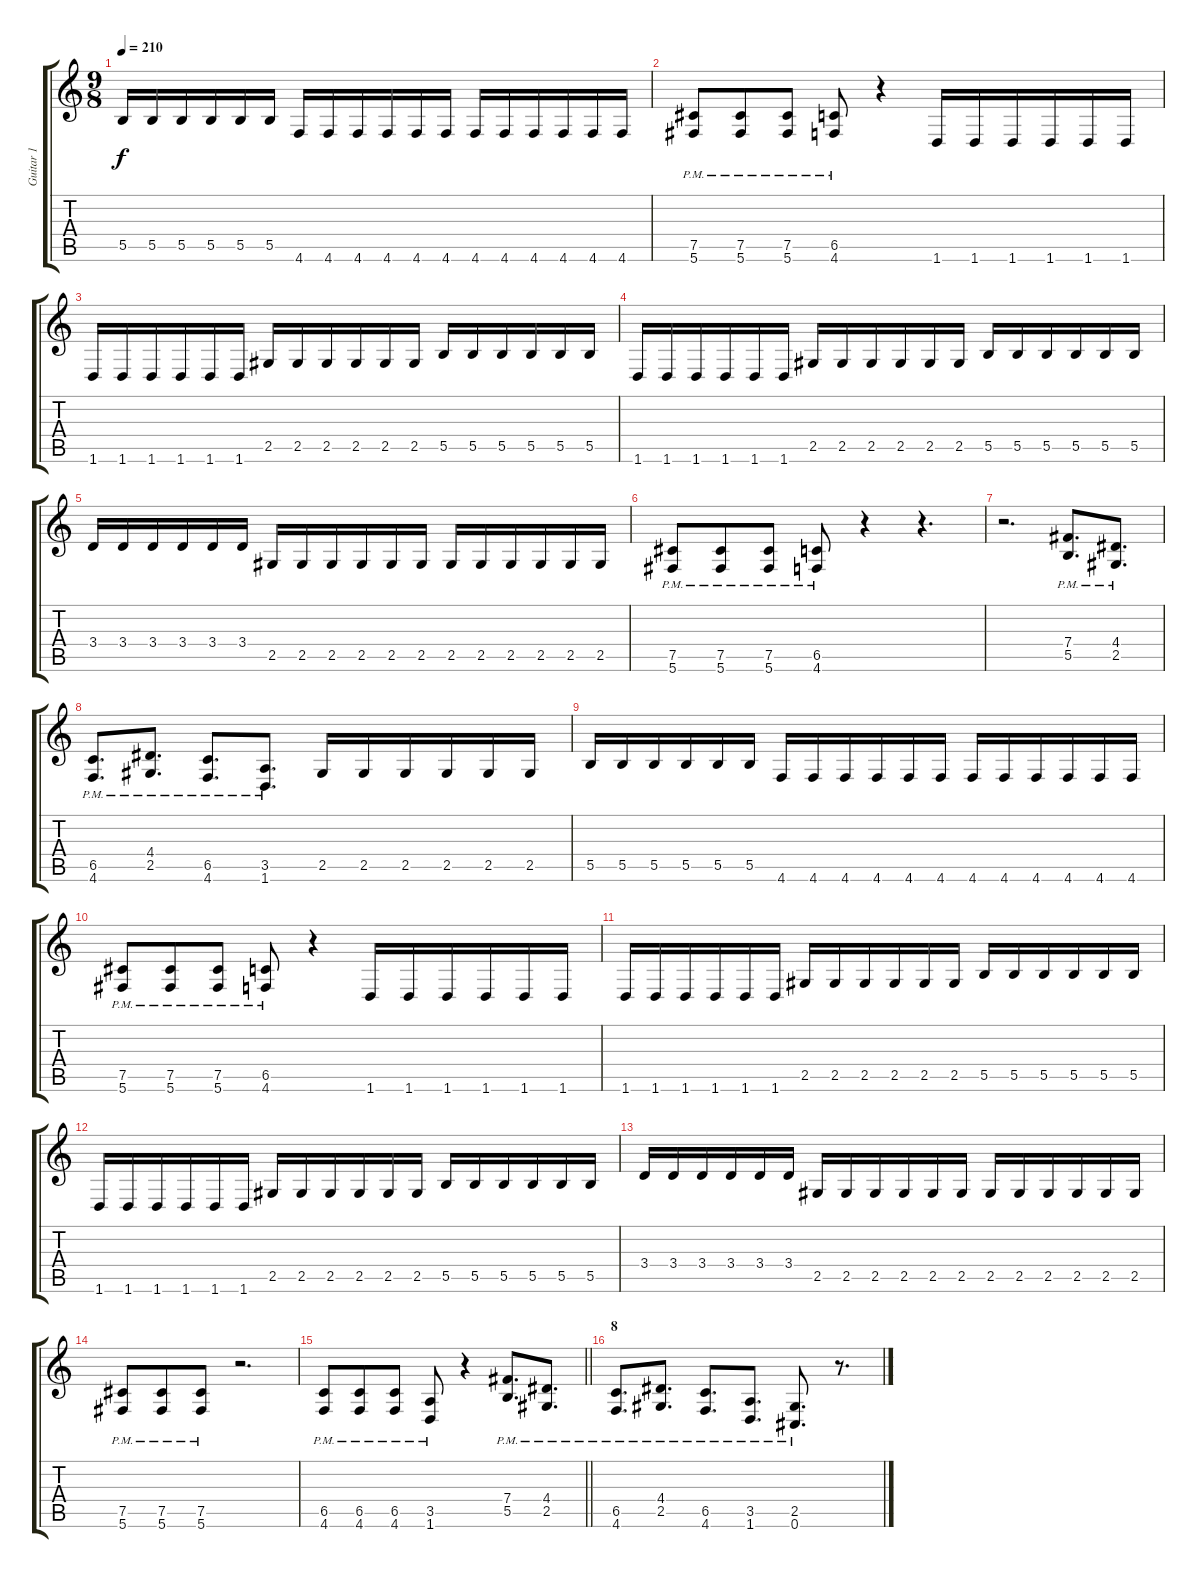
\track ("Guitar 1" "Guitar 1") {instrument distortionguitar}
\staff {score tabs}
\tuning (Db4 Ab3 E3 B2 Gb2 Db2) {hide}
\ts (9 8)
\tempo 210
\clef g2
\ks c
5.5.16{dy f} 5.5.16 5.5.16 5.5.16 5.5.16 5.5.16 4.6.16 4.6.16 4.6.16 4.6.16 4.6.16 4.6.16 4.6.16 4.6.16 4.6.16 4.6.16 4.6.16 4.6.16 |
(7.5{pm} 5.6{pm}).8 (7.5{pm} 5.6{pm}).8 (7.5{pm} 5.6{pm}).8 (6.5{pm} 4.6{pm}).8 r.4 1.6.16 1.6.16 1.6.16 1.6.16 1.6.16 1.6.16 |
1.6.16 1.6.16 1.6.16 1.6.16 1.6.16 1.6.16 2.5.16 2.5.16 2.5.16 2.5.16 2.5.16 2.5.16 5.5.16 5.5.16 5.5.16 5.5.16 5.5.16 5.5.16 |
1.6.16 1.6.16 1.6.16 1.6.16 1.6.16 1.6.16 2.5.16 2.5.16 2.5.16 2.5.16 2.5.16 2.5.16 5.5.16 5.5.16 5.5.16 5.5.16 5.5.16 5.5.16 |
3.4.16 3.4.16 3.4.16 3.4.16 3.4.16 3.4.16 2.5.16 2.5.16 2.5.16 2.5.16 2.5.16 2.5.16 2.5.16 2.5.16 2.5.16 2.5.16 2.5.16 2.5.16 |
(7.5{pm} 5.6{pm}).8 (7.5{pm} 5.6{pm}).8 (7.5{pm} 5.6{pm}).8 (6.5{pm} 4.6{pm}).8 r.4 r.4{d} |
r.2{d} (7.4{pm} 5.5{pm}).8{d} (4.4{pm} 2.5{pm}).8{d} |
(6.5{pm} 4.6{pm}).8{d} (4.4{pm} 2.5{pm}).8{d} (6.5{pm} 4.6{pm}).8{d} (3.5{pm} 1.6{pm}).8{d} 2.5.16 2.5.16 2.5.16 2.5.16 2.5.16 2.5.16 |
5.5.16 5.5.16 5.5.16 5.5.16 5.5.16 5.5.16 4.6.16 4.6.16 4.6.16 4.6.16 4.6.16 4.6.16 4.6.16 4.6.16 4.6.16 4.6.16 4.6.16 4.6.16 |
(7.5{pm} 5.6{pm}).8 (7.5{pm} 5.6{pm}).8 (7.5{pm} 5.6{pm}).8 (6.5{pm} 4.6{pm}).8 r.4 1.6.16 1.6.16 1.6.16 1.6.16 1.6.16 1.6.16 |
1.6.16 1.6.16 1.6.16 1.6.16 1.6.16 1.6.16 2.5.16 2.5.16 2.5.16 2.5.16 2.5.16 2.5.16 5.5.16 5.5.16 5.5.16 5.5.16 5.5.16 5.5.16 |
1.6.16 1.6.16 1.6.16 1.6.16 1.6.16 1.6.16 2.5.16 2.5.16 2.5.16 2.5.16 2.5.16 2.5.16 5.5.16 5.5.16 5.5.16 5.5.16 5.5.16 5.5.16 |
3.4.16 3.4.16 3.4.16 3.4.16 3.4.16 3.4.16 2.5.16 2.5.16 2.5.16 2.5.16 2.5.16 2.5.16 2.5.16 2.5.16 2.5.16 2.5.16 2.5.16 2.5.16 |
(7.5{pm} 5.6{pm}).8 (7.5{pm} 5.6{pm}).8 (7.5{pm} 5.6{pm}).8 r.2{d} |
\barLineRight lightlight
(6.5{pm} 4.6{pm}).8 (6.5{pm} 4.6{pm}).8 (6.5{pm} 4.6{pm}).8 (3.5{pm} 1.6{pm}).8 r.4 (7.4{pm} 5.5{pm}).8{d} (4.4{pm} 2.5{pm}).8{d} |
\section ("" "8")
(6.5{pm} 4.6{pm}).8{d} (4.4{pm} 2.5{pm}).8{d} (6.5{pm} 4.6{pm}).8{d} (3.5{pm} 1.6{pm}).8{d} (2.5{pm} 0.6{pm}).8{d} r.8{d}
